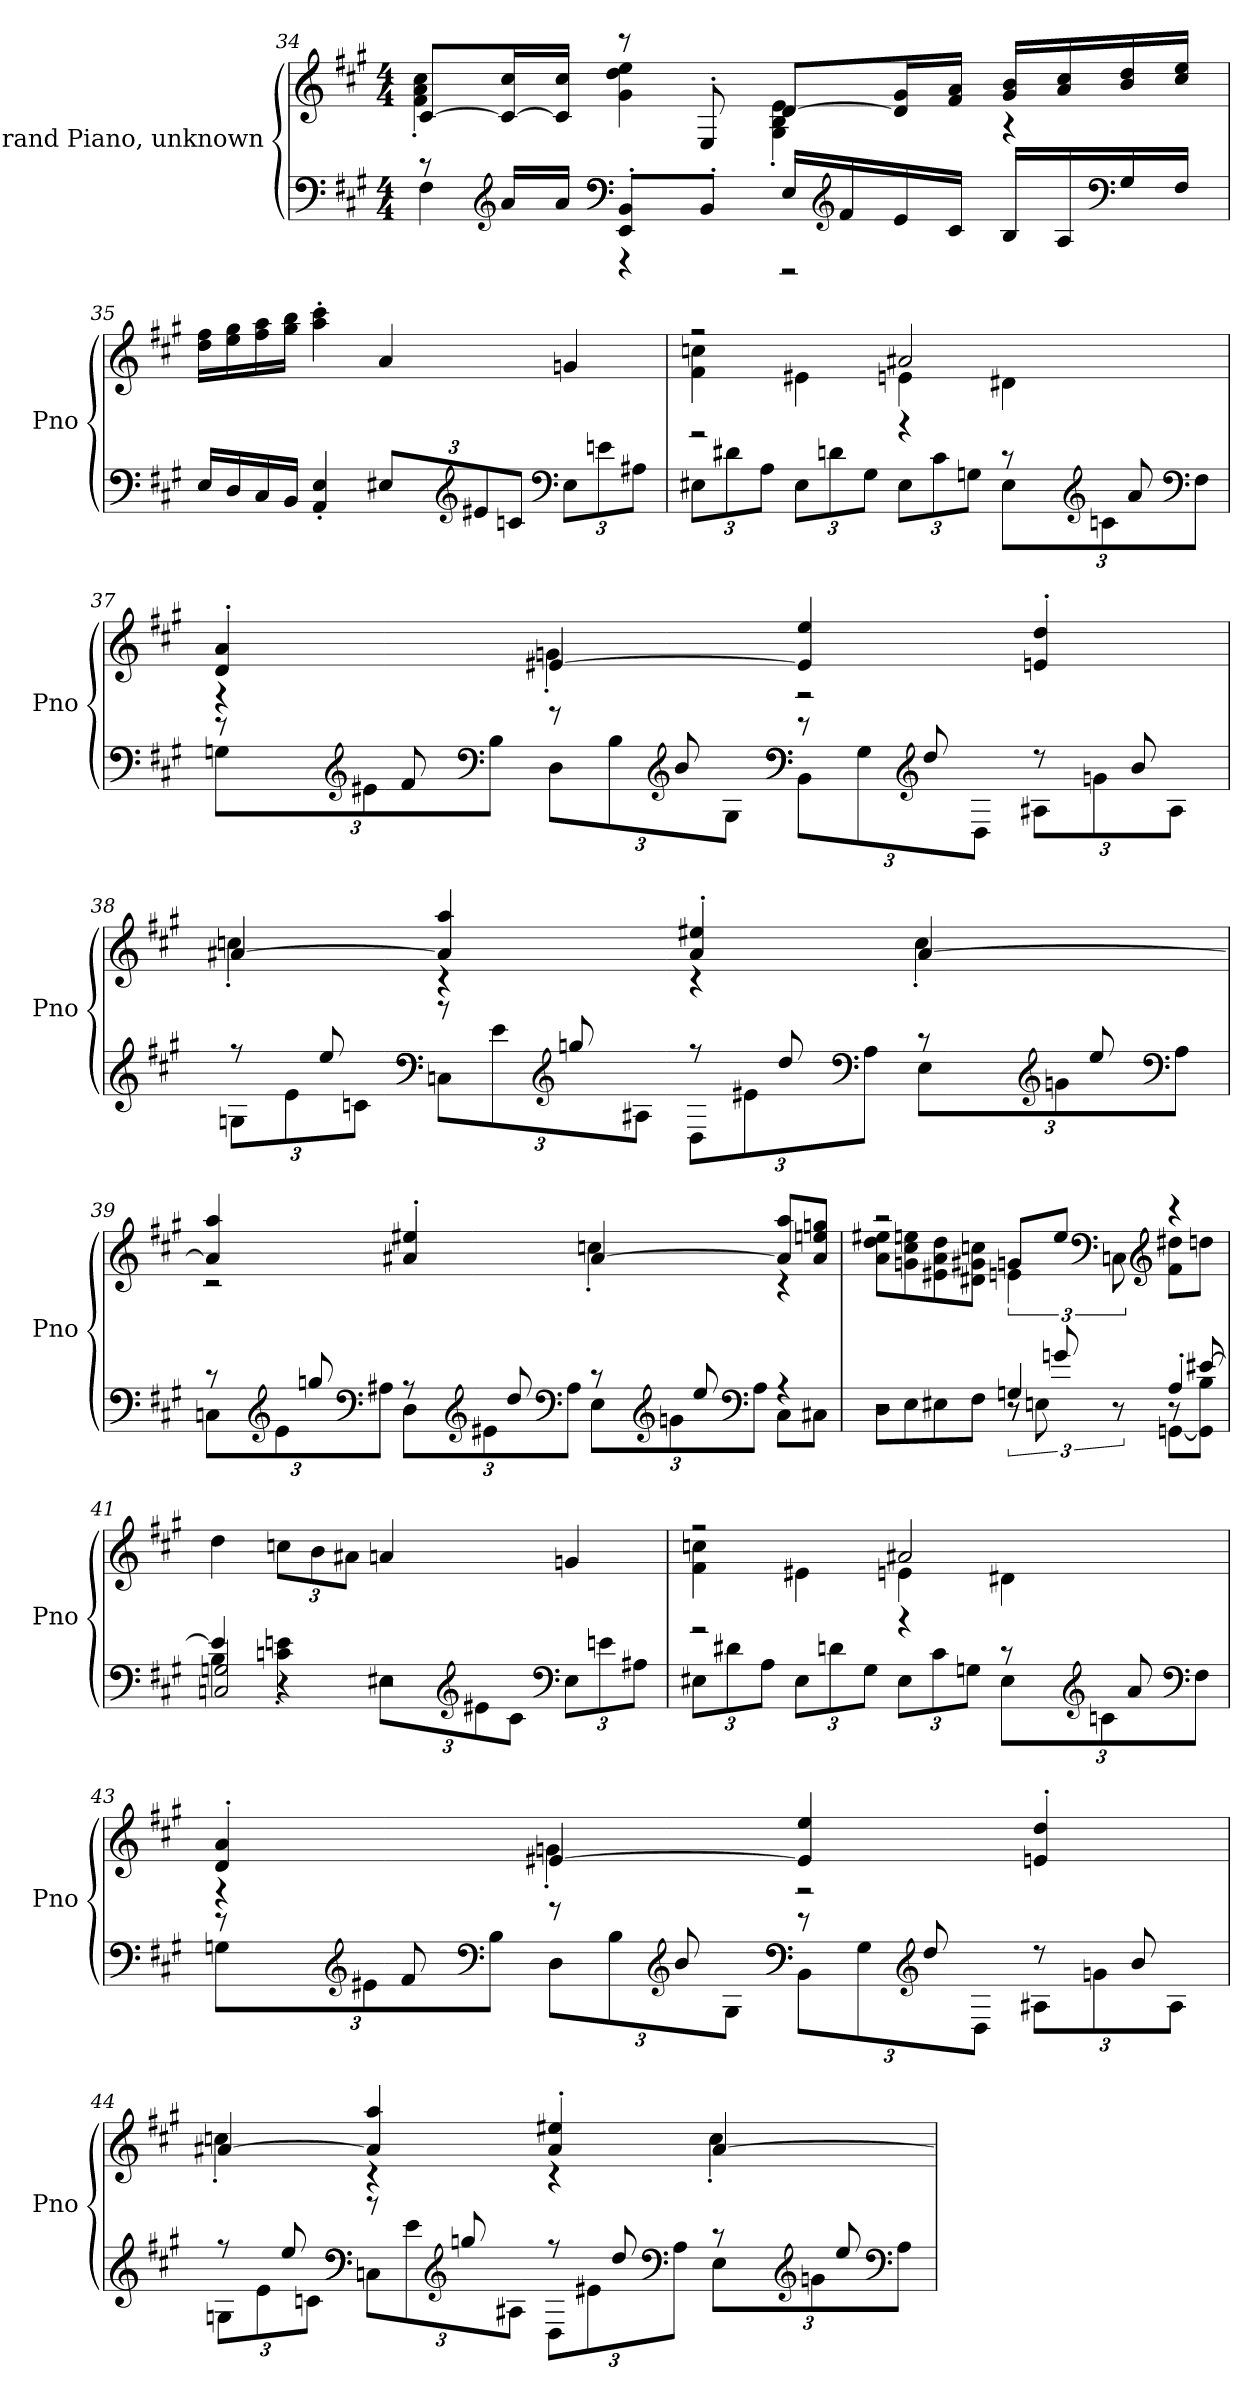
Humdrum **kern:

**kern	**kern
*part1	*part1
*staff2	*staff1
*I"Grand Piano, unknown	*
*I'Pno	*
!!LO:LB:g=z
*clefF4	*clefG2
*k[f#c#g#]	*k[f#c#g#]
*M4/4	*M4/4
=34	=34
*^	*^
8r	4F#\	[8c#/L	4f#\' 4a\' 4cc#\'
*clefG2	*	*	*
16a/LL	.	16c#/_ 16cc#/L	.
16a/JJ	.	16c#/] 16cc#/JJ	.
*clefF4	*	*	*
8EE/' 8BB/'L	4r	8r	4g#\ 4dd\ 4ee\
8BB'/J	.	8E'/	.
16E/LL	2r	[8d/L	4G#\' 4B\' 4e\'
*clefG2	*	*	*
16f#/	.	.	.
16e/	.	16d/] 16g#/L	.
16c#/JJ	.	16f#/ 16a/JJ	.
16B/LL	.	16g#/ 16b/LL	4r
16A/	.	16a/ 16cc#/	.
*clefF4	*	*	*
16G#/	.	16b/ 16dd/	.
16F#/JJ	.	16cc#/ 16ee/JJ	.
*v	*v	*	*
*	*v	*v
=35	=35
16E/LL	16dd\ 16ff#\LL
16D/	16ee\ 16gg#\
16C#/	16ff#\ 16aa\
16BB/JJ	16gg#\ 16bb\JJ
4AA/' 4E/'	4aa\' 4ccc#\'
*Xbrackettup	*
12E#X/L	4a/
*clefG2	*
12e#X/	.
12cn/J	.
*clefF4	*
12E#\L	4gn/
12en\	.
12A#X\J	.
!!LO:PB:g=z
=36	=36
*^	*^
2r	12E#X\L	2r	4f#\ 4ccn\
.	12d#X\	.	.
.	12A\J	.	.
.	12E#\L	.	4e#X\
.	12dn\	.	.
.	12G#\J	.	.
4r	12E#\L	2a#X/	4en\
.	12c#\	.	.
.	12Gn\J	.	.
8r	12E#\L	.	4d#X\
*clefG2	*	*	*
.	12cn\	.	.
8a/	.	.	.
*clefF4	*	*	*
.	12F#\J	.	.
!!LO:LB:g=z	!!
=37	=37	=37	=37
8r	12Gn\L	4d/' 4a/'	4r
*clefG2	*	*	*
.	12e#X\	.	.
8f#/	.	.	.
*clefF4	*	*	*
.	12B\J	.	.
8r	12D\L	[4e#X/	4gn'\
.	12B\	.	.
*clefG2	*	*	*
8b/	.	.	.
.	12G\J	.	.
*clefF4	*	*	*
8r	12BB\L	4e#/] 4ee/	2r
.	12G\	.	.
*clefG2	*	*	*
8dd/	.	.	.
.	12D\J	.	.
8r	12A#X\L	4en/' 4dd/'	.
.	12gn\	.	.
8b/	.	.	.
.	12A#\J	.	.
!!LO:LB:g=z	!!
=38	=38	=38	=38
8r	12Gn\L	[4a#X/	4ccn'\
.	12e\	.	.
8ee/	.	.	.
.	12cn\J	.	.
*clefF4	*	*	*
8r	12Cn\L	4a#/] 4aa/	4r
.	12e\	.	.
*clefG2	*	*	*
8ggn/	.	.	.
.	12A#X\J	.	.
8r	12D\L	4a#/' 4ee#X/'	4r
.	12e#X\	.	.
8dd/	.	.	.
*clefF4	*	*	*
.	12A#\J	.	.
8r	12E\L	[4a#/	4cc'\
*clefG2	*	*	*
.	12gn\	.	.
8ee/	.	.	.
*clefF4	*	*	*
.	12A#\J	.	.
!!LO:LB:g=z	!!
=39	=39	=39	=39
8r	12Cn\L	4a#/] 4aa/	2r
*clefG2	*	*	*
.	12e\	.	.
8ggn/	.	.	.
*clefF4	*	*	*
.	12A#X\J	.	.
8r	12D\L	4a#X/' 4ee#X/'	.
*clefG2	*	*	*
.	12e#X\	.	.
8dd/	.	.	.
*clefF4	*	*	*
.	12A#\J	.	.
8r	12E\L	[4a#/	4ccn'\
*clefG2	*	*	*
.	12gn\	.	.
8ee/	.	.	.
*clefF4	*	*	*
.	12A#\J	.	.
4r	8C\L	8a#/] 8aa/L	4r
.	8C#X\J	8a#/ 8een/ 8ggn/J	.
!!LO:LB:g=z	!!
=40	=40	=40	=40
*	*^	*	*
2r	8D\L	2r	2r	8a\ 8dd\ 8ee#X\L
.	8E\	.	.	8gn\ 8cc#\ 8een\
.	8E#X\	.	.	8e#X\ 8a\ 8dd\
.	8F#\J	.	.	8d#X\ 8g#X\ 8ccn\J
*	*brackettup	*	*	*
8r	12r	4Gn/	8gn/L	6en\
.	12En\	.	.	.
8gn/	.	.	8ee/J	.
*	*	*	*clefF4	*
.	12r	.	.	12Cn\
*	*	*	*clefG2	*
8r	[8GGn\L	4A'/	4r	8f#\ 8dd#X\L
[8e#X/	8GG\] 8B\J	.	.	8ddn\J
*	*	*	*v	*v
=41	=41	=41	=41
4e#/]	4B\	2Cn/ 2Gn/	4dd\
*	*	*	*Xbrackettup
4r	4cn\' 4en\'	.	12ccn\L
.	.	.	12b\
.	.	.	12a#X\J
*	*Xbrackettup	*	*
2r	12E#X\L	2r	4an/
*clefG2	*	*	*
.	12e#X\	.	.
.	12c\J	.	.
*clefF4	*	*	*
.	12E#\L	.	4gn/
.	12en\	.	.
.	12A#X\J	.	.
*	*v	*v	*
!!LO:LB:g=z
=42	=42	=42
*	*	*^
2r	12E#X\L	2r	4f#\ 4ccn\
.	12d#X\	.	.
.	12A\J	.	.
.	12E#\L	.	4e#X\
.	12dn\	.	.
.	12G#\J	.	.
4r	12E#\L	2a#X/	4en\
.	12c#\	.	.
.	12Gn\J	.	.
8r	12E#\L	.	4d#X\
*clefG2	*	*	*
.	12cn\	.	.
8a/	.	.	.
*clefF4	*	*	*
.	12F#\J	.	.
!!LO:PB:g=z	!!
=43	=43	=43	=43
8r	12Gn\L	4d/' 4a/'	4r
*clefG2	*	*	*
.	12e#X\	.	.
8f#/	.	.	.
*clefF4	*	*	*
.	12B\J	.	.
8r	12D\L	[4e#X/	4gn'\
.	12B\	.	.
*clefG2	*	*	*
8b/	.	.	.
.	12G\J	.	.
*clefF4	*	*	*
8r	12BB\L	4e#/] 4ee/	2r
.	12G\	.	.
*clefG2	*	*	*
8dd/	.	.	.
.	12D\J	.	.
8r	12A#X\L	4en/' 4dd/'	.
.	12gn\	.	.
8b/	.	.	.
.	12A#\J	.	.
!!LO:LB:g=z	!!
=44	=44	=44	=44
8r	12Gn\L	[4a#X/	4ccn'\
.	12e\	.	.
8ee/	.	.	.
.	12cn\J	.	.
*clefF4	*	*	*
8r	12Cn\L	4a#/] 4aa/	4r
.	12e\	.	.
*clefG2	*	*	*
8ggn/	.	.	.
.	12A#X\J	.	.
8r	12D\L	4a#/' 4ee#X/'	4r
.	12e#X\	.	.
8dd/	.	.	.
*clefF4	*	*	*
.	12A#\J	.	.
8r	12E\L	[4a#/	4cc'\
*clefG2	*	*	*
.	12gn\	.	.
8ee/	.	.	.
*clefF4	*	*	*
.	12A#\J	.	.
*v	*v	*	*
*	*v	*v
=	=
*-	*-
